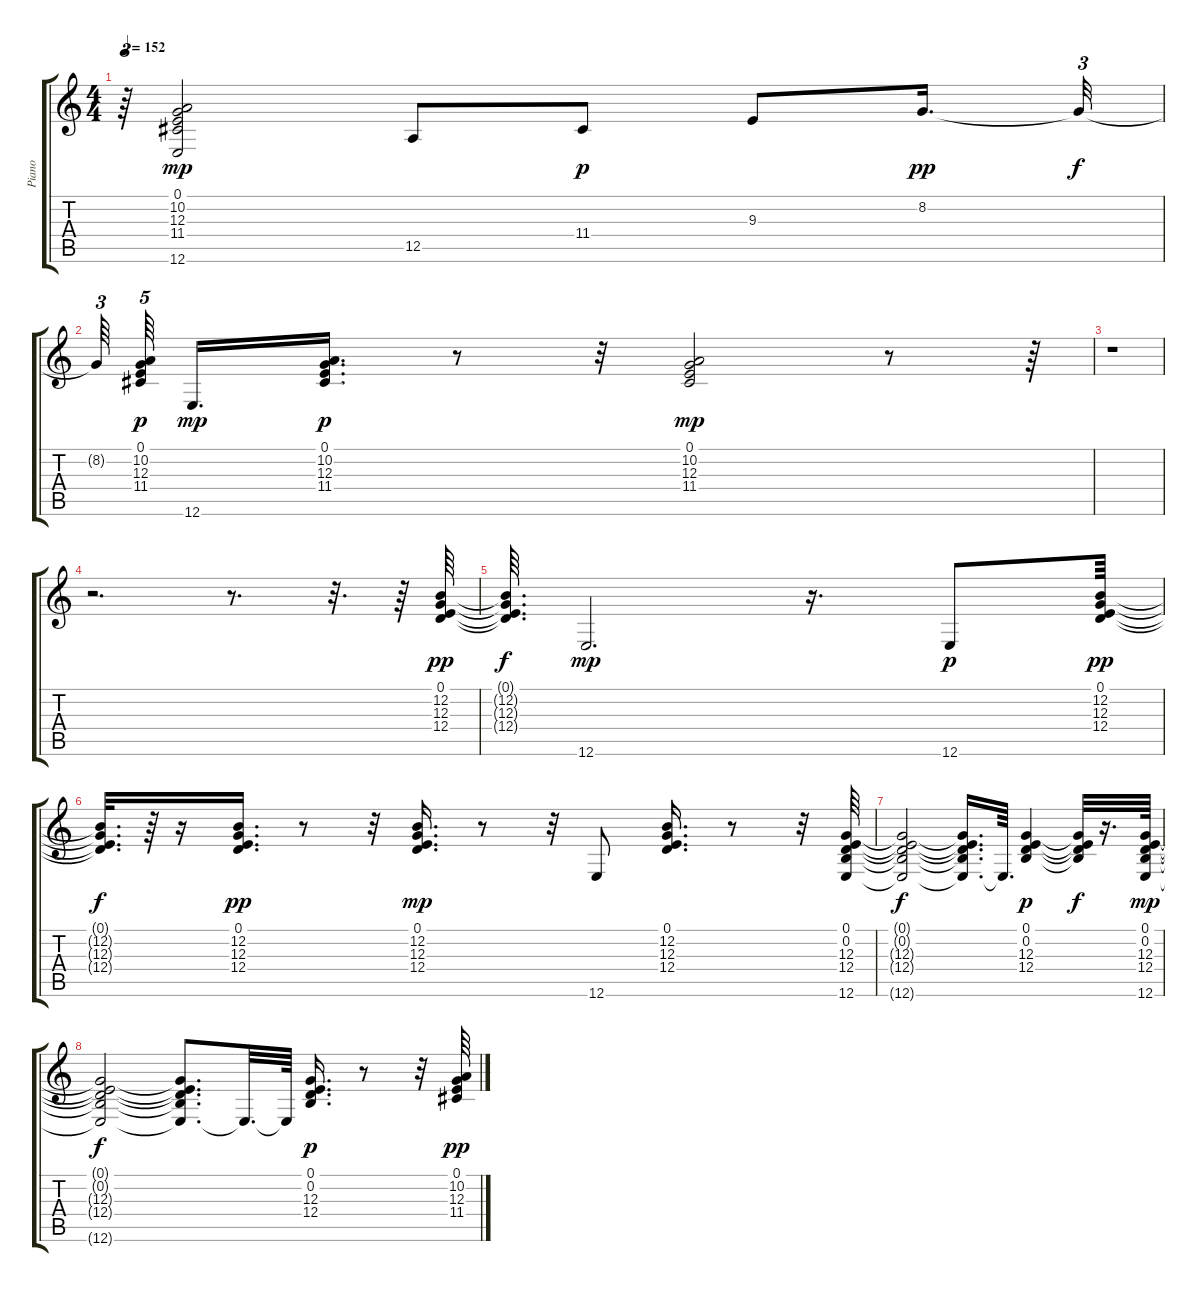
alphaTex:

\track ("Piano   " "Piano   ") {instrument electricpiano1}
\staff {score tabs}
\tuning (E4 B3 G3 D3 A2 E2) {hide}
\ts (4 4)
\tempo 152
\clef g2
\ks c
r.64{tu (3 2) dy p} (0.1 10.2 12.3 11.4 12.6).2{dy mp} 12.5.8 11.4.8{dy p} 9.3.8 8.2.16{d dy pp} 8.2{t}.32{tu (3 2) dy f} |
8.2{t}.64{tu (3 2)} (0.1 10.2 12.3 11.4).64{tu (5 4) dy p beam splitsecondary} 12.6.16{d dy mp} (0.1 10.2 12.3 11.4).16{d dy p} r.8 r.32 (0.1 10.2 12.3 11.4).2{dy mp} r.8 r.64 |
r.1 |
r.2{d} r.8{d} r.32{d} r.64 (0.1 12.2 12.3 12.4).64{dy pp} |
(0.1{t} 12.2{t} 12.3{t} 12.4{t}).64{d dy f} 12.6.2{d dy mp} r.16{d} 12.6.8{dy p} (0.1 12.2 12.3 12.4).64{dy pp} |
(0.1{t} 12.2{t} 12.3{t} 12.4{t}).32{d dy f} r.64 r.16 (0.1 12.2 12.3 12.4).16{d dy pp} r.8 r.32 (0.1 12.2 12.3 12.4).16{d dy mp} r.8 r.32 12.6.8 (0.1 12.2 12.3 12.4).16{d} r.8 r.32 (0.1 0.2 12.3 12.4 12.6).64 |
(0.1{t} 0.2{t} 12.3{t} 12.4{t} 12.6{t}).2{dy f} (0.1{t} 0.2{t} 12.3{t} 12.4{t} 12.6{t}).16{d} 12.6{t}.64{d} (0.1 0.2 12.3 12.4).4{dy p} (0.1{t} 0.2{t} 12.3{t} 12.4{t}).32{dy f} r.16{d} (0.1 0.2 12.3 12.4 12.6).64{dy mp} |
(0.1{t} 0.2{t} 12.3{t} 12.4{t} 12.6{t}).2{dy f} (0.1{t} 0.2{t} 12.3{t} 12.4{t} 12.6{t}).8{d} 12.6{t}.32{d} 12.6{t}.64 (0.1 0.2 12.3 12.4).16{d dy p} r.8 r.32 (0.1 10.2 12.3 11.4).64{dy pp}
